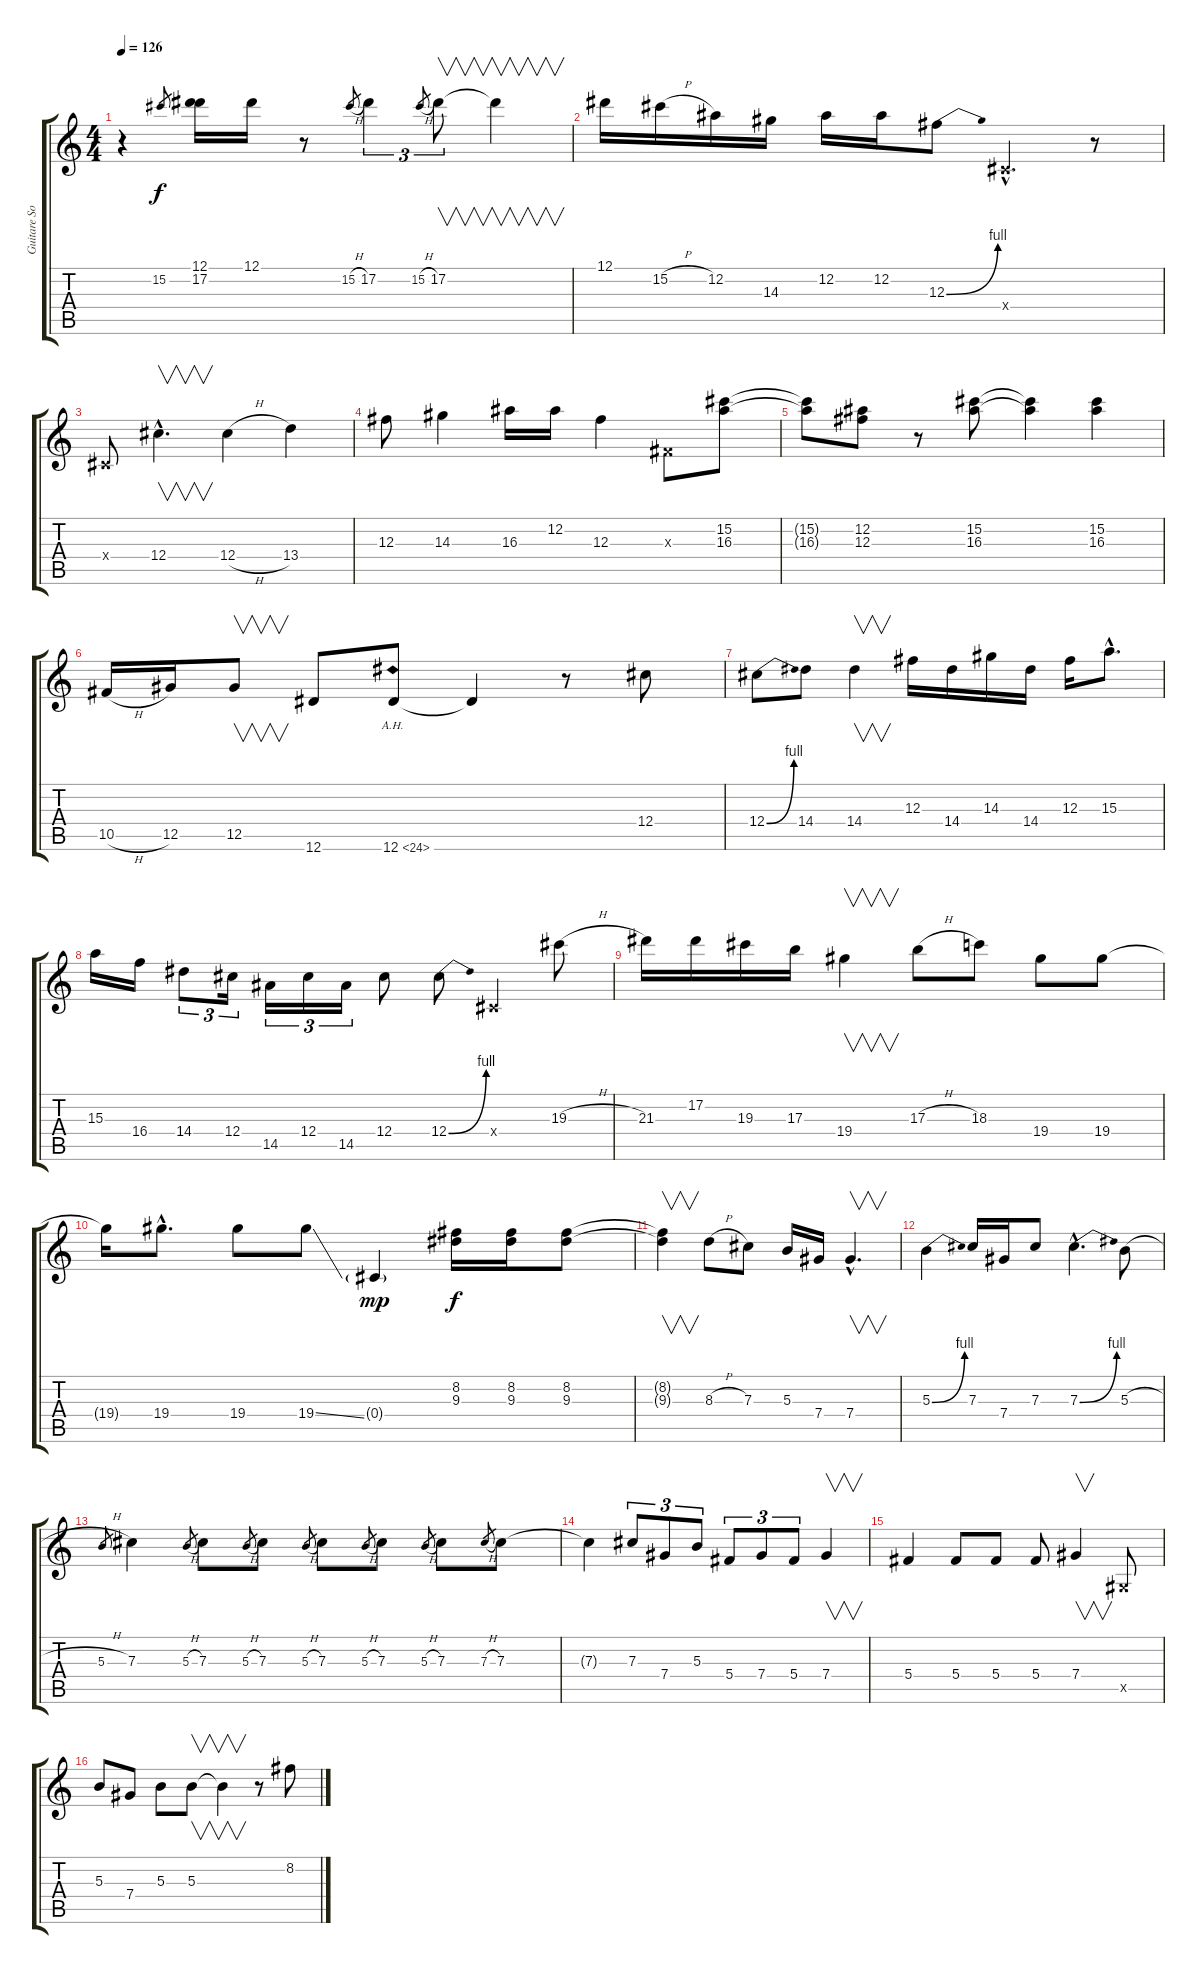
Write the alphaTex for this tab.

\track ("Guitare Solo" "Guitare So") {instrument distortionguitar}
\staff {score tabs}
\tuning (Eb4 Bb3 Gb3 Db3 Ab2 Eb2) {hide}
\ts (4 4)
\tempo 126
\clef g2
\ks c
r.4{dy f} 15.2.8{gr} (12.1 17.2).16 12.1.16 r.8 15.2{h}.8{gr} 17.2.4{tu (3 2)} 15.2{h}.8{gr} 17.2.8{v tu (3 2)} 17.2{t}.4{v} |
12.1.16 15.2{h}.16 12.2.16 14.3.16 12.2.16 12.2.16 12.3{be (bend 0 0 60 4)}.8 0.4{hac x}.4{d} r.8 |
0.4{x}.8 12.4{hac}.4{v d} 12.4{h}.4 13.4.4 |
12.3.8 14.3.4 16.3.16 12.2.16 12.3.4 0.3{x}.8 (15.2 16.3).8 |
(15.2{t} 16.3{t}).8 (12.2 12.3).8 r.8 (15.2 16.3).8 (15.2{t} 16.3{t}).4 (15.2 16.3).4 |
10.5{h}.16 12.5.16 12.5.8{v} 12.6.8 12.6{ah 12}.8 12.6{t}.4 r.8 12.4.8 |
12.4{be (bend 0 0 60 4)}.8 14.4.8 14.4.4{v} 12.3.16 14.4.16 14.3.16 14.4.16 12.3.16 15.3{hac}.8{d} |
15.3.16 16.4.16 14.4.8{tu (3 2)} 12.4.16{tu (3 2)} 14.5.16{tu (3 2)} 12.4.16{tu (3 2)} 14.5.16{tu (3 2)} 12.4.8 12.4{be (bend 0 0 60 4)}.8 0.4{x}.4 19.3{h}.8 |
21.3.16 17.2.16 19.3.16 17.3.16 19.4.4{v} 17.3{h}.8 18.3.8 19.4.8 19.4.8 |
19.4{t}.16 19.4{hac}.8{d} 19.4.8 19.4{ss}.8 0.4{g}.4{dy mp} (8.2 9.3).16{dy f} (8.2 9.3).16 (8.2 9.3).8 |
(8.2{t} 9.3{t}).4{v} 8.3{h}.8 7.3.8 5.3.16 7.4.16 7.4{hac}.4{v d} |
5.3{be (bend 0 0 60 4)}.4 7.3.16 7.4.16 7.3.8 7.3{be (bend 0 0 60 4) hac}.4{d} 5.3{h}.8 |
5.3{h}.8{gr} 7.3.4 5.3{h}.8{gr} 7.3.8 5.3{h}.8{gr} 7.3.8 5.3{h}.8{gr} 7.3.8 5.3{h}.8{gr} 7.3.8 5.3{h}.8{gr} 7.3.8 7.3{h}.8{gr} 7.3.8 |
7.3{t}.4 7.3.8{tu (3 2)} 7.4.8{tu (3 2)} 5.3.8{tu (3 2)} 5.4.8{tu (3 2)} 7.4.8{tu (3 2)} 5.4.8{tu (3 2)} 7.4.4{v} |
5.4.4 5.4.8 5.4.8 5.4.8 7.4.4{v} 0.5{x}.8 |
5.3.8 7.4.8 5.3.8 5.3.8{v} 5.3{t}.4{v} r.8 8.2.8
